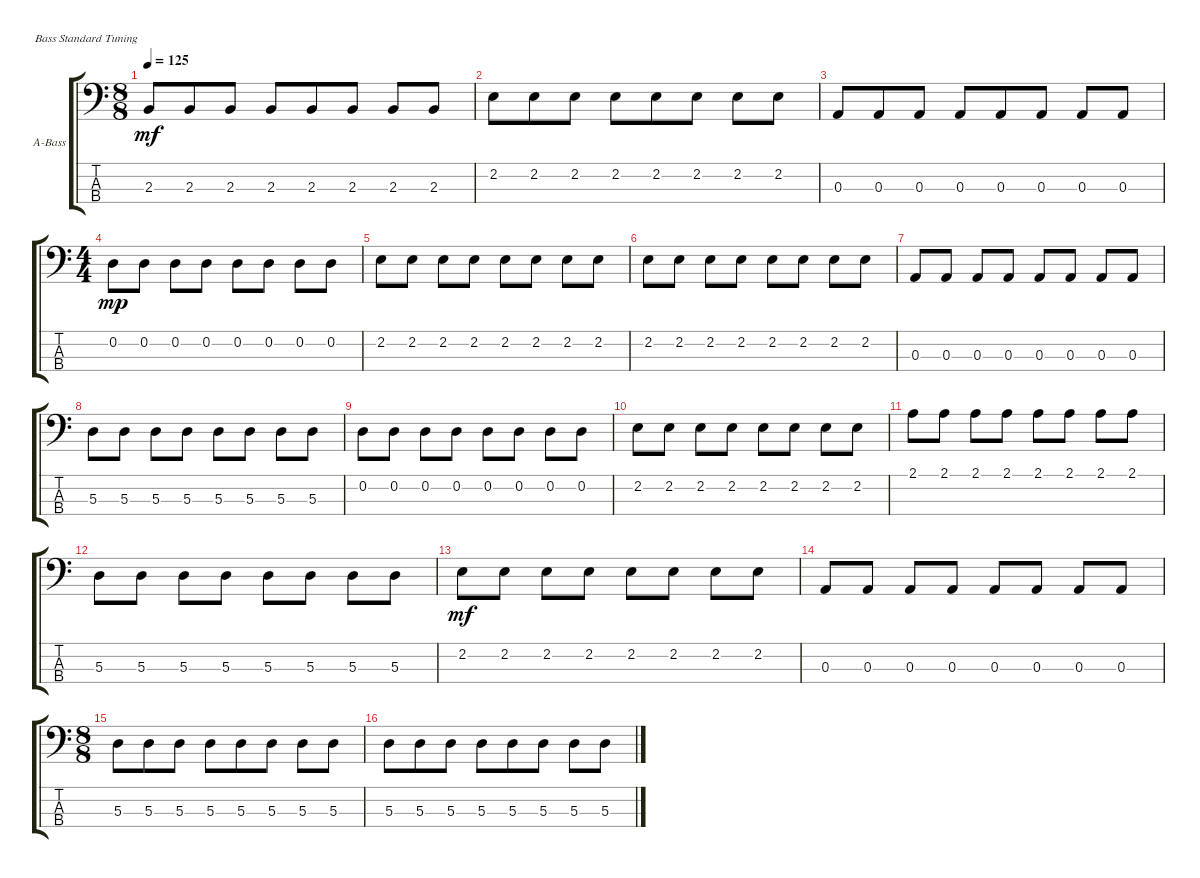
\defaultSystemsLayout 4
\bracketExtendMode groupsimilarinstruments
\firstSystemTrackNameOrientation horizontal
\otherSystemsTrackNameOrientation horizontal
\track ("Acoustic Bass" "A-Bass") {instrument acousticbass}
\staff {score tabs}
\tuning (G2 D2 A1 E1)
\ts (8 8)
\tempo 125
\clef f4
\scale
0.257261
\ks c
2.3.8{dy mf} 2.3.8 2.3.8 2.3.8 2.3.8 2.3.8 2.3.8 2.3.8 |
\scale
0.257261 2.2.8 2.2.8 2.2.8 2.2.8 2.2.8 2.2.8 2.2.8 2.2.8 |
\scale
0.257261 0.3.8 0.3.8 0.3.8 0.3.8 0.3.8 0.3.8 0.3.8 0.3.8 |
\ts (4 4)
\scale
0.485477 0.2.8{dy mp} 0.2.8 0.2.8 0.2.8 0.2.8 0.2.8 0.2.8 0.2.8 |
\scale
0.257261 2.2.8 2.2.8 2.2.8 2.2.8 2.2.8 2.2.8 2.2.8 2.2.8 |
\scale
0.39527 2.2.8 2.2.8 2.2.8 2.2.8 2.2.8 2.2.8 2.2.8 2.2.8 |
\scale
0.209459 0.3.8 0.3.8 0.3.8 0.3.8 0.3.8 0.3.8 0.3.8 0.3.8 |
\scale
0.39527 5.3.8 5.3.8 5.3.8 5.3.8 5.3.8 5.3.8 5.3.8 5.3.8 |
\scale
0.485477 0.2.8 0.2.8 0.2.8 0.2.8 0.2.8 0.2.8 0.2.8 0.2.8 |
\scale
0.257261 2.2.8 2.2.8 2.2.8 2.2.8 2.2.8 2.2.8 2.2.8 2.2.8 |
\scale
0.257261 2.1.8 2.1.8 2.1.8 2.1.8 2.1.8 2.1.8 2.1.8 2.1.8 |
\scale
0.462451 5.3.8 5.3.8 5.3.8 5.3.8 5.3.8 5.3.8 5.3.8 5.3.8 |
\scale
0.245059 2.2.8{dy mf} 2.2.8 2.2.8 2.2.8 2.2.8 2.2.8 2.2.8 2.2.8 |
\scale
0.322917 0.3.8 0.3.8 0.3.8 0.3.8 0.3.8 0.3.8 0.3.8 0.3.8 |
\ts (8 8)
\scale
0.354167 5.3.8 5.3.8 5.3.8 5.3.8 5.3.8 5.3.8 5.3.8 5.3.8 |
5.3.8 5.3.8 5.3.8 5.3.8 5.3.8 5.3.8 5.3.8 5.3.8
